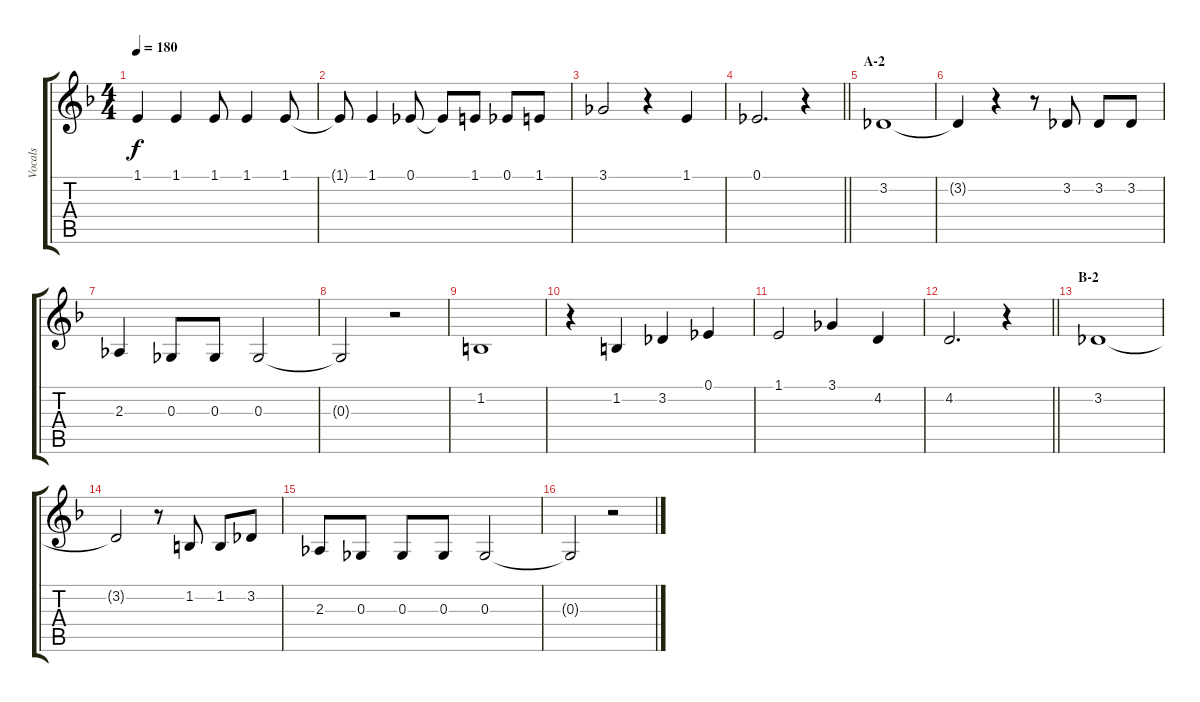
\track ("Vocals" "Vocals") {instrument voiceoohs}
\staff {score tabs}
\tuning (Eb4 Bb3 Gb3 Db3 Ab2 Eb2) {hide}
\ts (4 4)
\tempo 180
\clef g2
\ks f
1.1.4{dy f} 1.1.4 1.1.8 1.1.4 1.1.8 |
1.1{t}.8 1.1.4 0.1.8 0.1{t}.8 1.1.8 0.1.8 1.1.8 |
3.1.2 r.4 1.1.4 |
\barLineRight lightlight
0.1.2{d} r.4 |
\section ("" "A-2")
3.2.1 |
3.2{t}.4 r.4 r.8 3.2.8 3.2.8 3.2.8 |
2.3.4 0.3.8 0.3.8 0.3.2 |
0.3{t}.2 r.2 |
1.2.1 |
r.4 1.2.4 3.2.4 0.1.4 |
1.1.2 3.1.4 4.2.4 |
\barLineRight lightlight
4.2.2{d} r.4 |
\section ("" "B-2")
3.2.1 |
3.2{t}.2 r.8 1.2.8 1.2.8 3.2.8 |
2.3.8 0.3.8 0.3.8 0.3.8 0.3.2 |
0.3{t}.2 r.2
